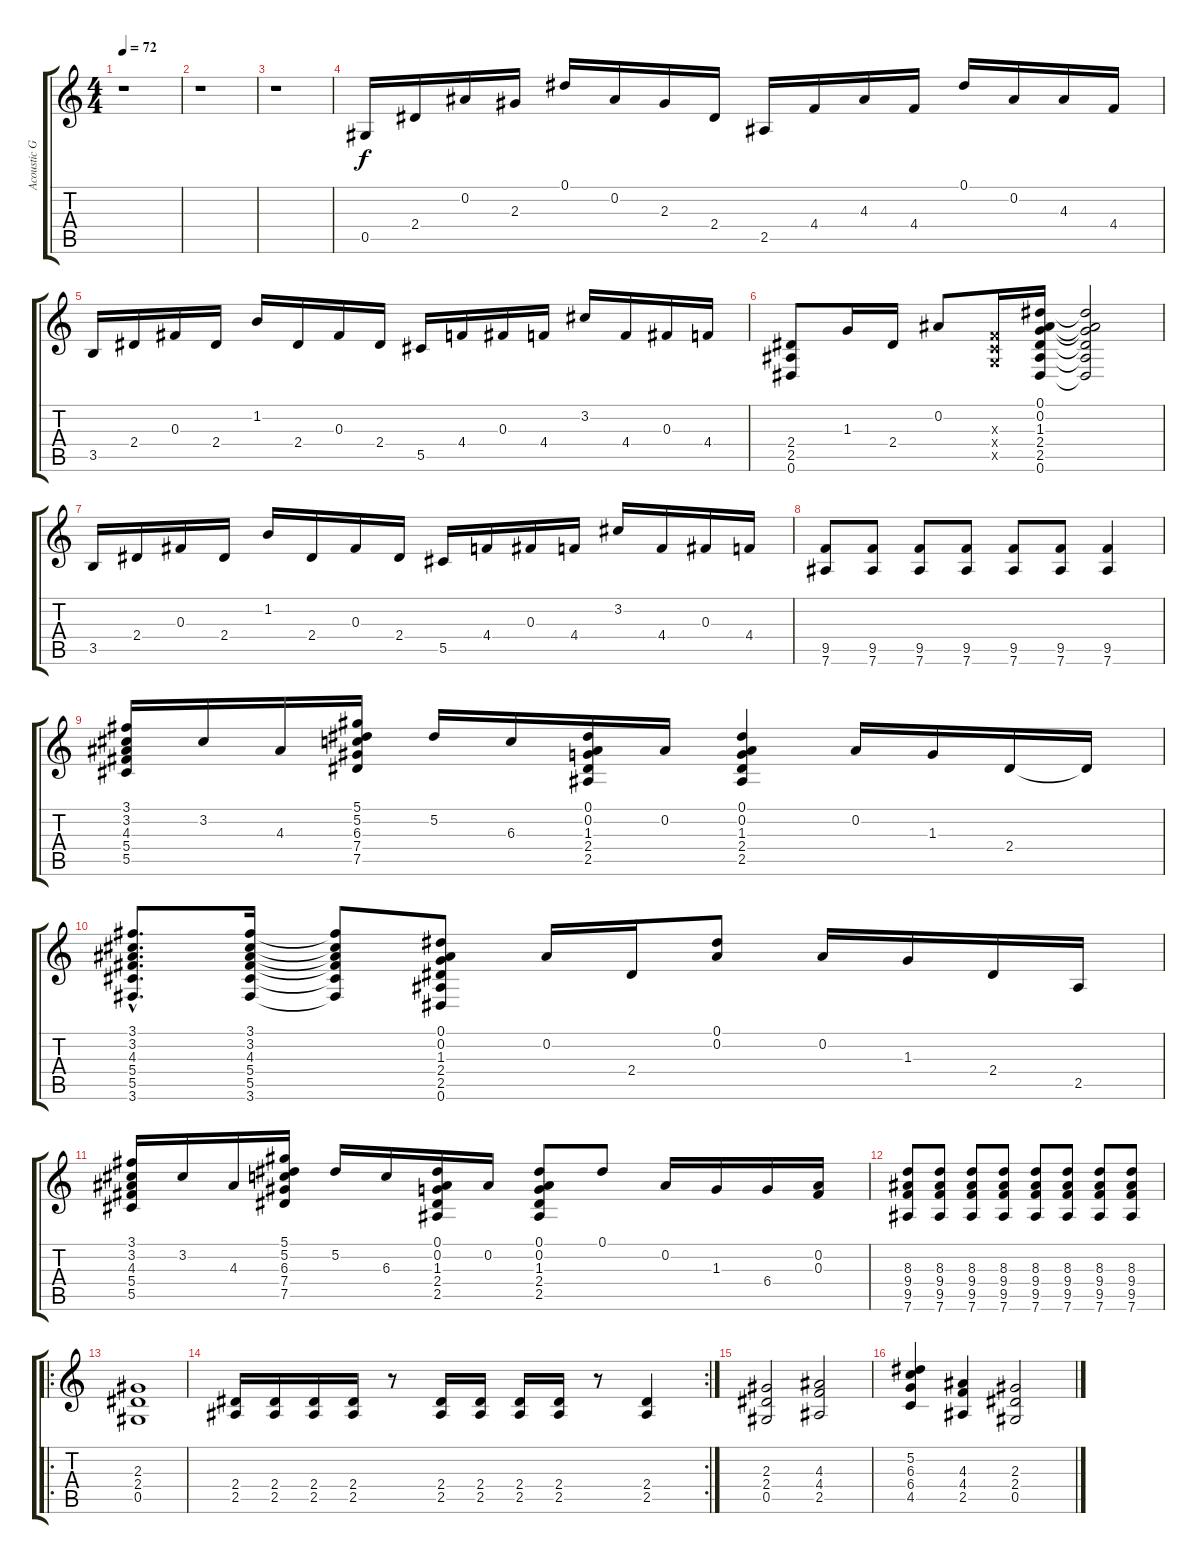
\track ("Acoustic Guitar" "Acoustic G") {instrument acousticguitarnylon}
\staff {score tabs}
\tuning (Eb4 Bb3 Gb3 Db3 Ab2 Eb2) {hide}
\ts (4 4)
\tempo 72
\clef g2
\ks c
r.1{dy f} |
r.1 |
r.1 |
0.5.16 2.4.16 0.2.16 2.3.16 0.1.16 0.2.16 2.3.16 2.4.16 2.5.16 4.4.16 4.3.16 4.4.16 0.1.16 0.2.16 4.3.16 4.4.16 |
3.5.16 2.4.16 0.3.16 2.4.16 1.2.16 2.4.16 0.3.16 2.4.16 5.5.16 4.4.16 0.3.16 4.4.16 3.2.16 4.4.16 0.3.16 4.4.16 |
(2.4 2.5 0.6).8 1.3.16 2.4.16 0.2.8 (-1.3{x} -1.4{x} -1.5{x}).16 (0.1 0.2 1.3 2.4 2.5 0.6).16 (0.1{t} 0.2{t} 1.3{t} 2.4{t} 2.5{t} 0.6{t}).2 |
3.5.16 2.4.16 0.3.16 2.4.16 1.2.16 2.4.16 0.3.16 2.4.16 5.5.16 4.4.16 0.3.16 4.4.16 3.2.16 4.4.16 0.3.16 4.4.16 |
(9.5 7.6).8 (9.5 7.6).8 (9.5 7.6).8 (9.5 7.6).8 (9.5 7.6).8 (9.5 7.6).8 (9.5 7.6).4 |
(3.1 3.2 4.3 5.4 5.5).16 3.2.16 4.3.16 (5.1 5.2 6.3 7.4 7.5).16 5.2.16 6.3.16 (0.1 0.2 1.3 2.4 2.5).16 0.2.16 (0.1 0.2 1.3 2.4 2.5).4 0.2.16 1.3.16 2.4.16 2.4{t}.16 |
(3.1{hac} 3.2{hac} 4.3{hac} 5.4{hac} 5.5{hac} 3.6{hac}).8{d} (3.1 3.2 4.3 5.4 5.5 3.6).16 (3.1{t} 3.2{t} 4.3{t} 5.4{t} 5.5{t} 3.6{t}).8 (0.1 0.2 1.3 2.4 2.5 0.6).8 0.2.16 2.4.16 (0.1 0.2).8 0.2.16 1.3.16 2.4.16 2.5.16 |
(3.1 3.2 4.3 5.4 5.5).16 3.2.16 4.3.16 (5.1 5.2 6.3 7.4 7.5).16 5.2.16 6.3.16 (0.1 0.2 1.3 2.4 2.5).16 0.2.16 (0.1 0.2 1.3 2.4 2.5).8 0.1.8 0.2.16 1.3.16 6.4.16 (0.2 0.3).16 |
(8.3 9.4 9.5 7.6).8 (8.3 9.4 9.5 7.6).8 (8.3 9.4 9.5 7.6).8 (8.3 9.4 9.5 7.6).8 (8.3 9.4 9.5 7.6).8 (8.3 9.4 9.5 7.6).8 (8.3 9.4 9.5 7.6).8 (8.3 9.4 9.5 7.6).8 |
\ro
(2.3 2.4 0.5).1 |
\rc 2
(2.4 2.5).16 (2.4 2.5).16 (2.4 2.5).16 (2.4 2.5).16 r.8 (2.4 2.5).16 (2.4 2.5).16 (2.4 2.5).16 (2.4 2.5).16 r.8 (2.4 2.5).4 |
(2.3 2.4 0.5).2 (4.3 4.4 2.5).2 |
(5.2 6.3 6.4 4.5).4 (4.3 4.4 2.5).4 (2.3 2.4 0.5).2
